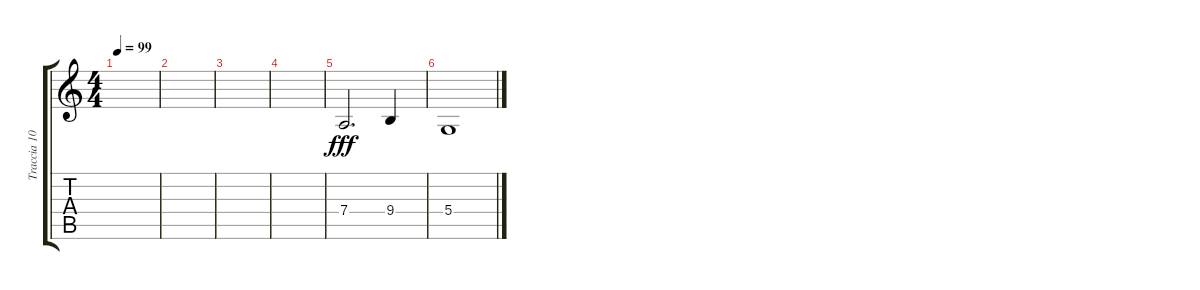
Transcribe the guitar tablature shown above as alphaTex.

\track ("Traccia 10" "Traccia 10") {instrument reedorgan}
\staff {score tabs}
\tuning (E4 B3 G3 D3 A2 E2) {hide}
\ts (4 4)
\tempo 99
\clef g2
\ks c
|
|
|
|
7.4.2{d dy fff balance 14 instrument reedorgan} 9.4.4 |
5.4.1
